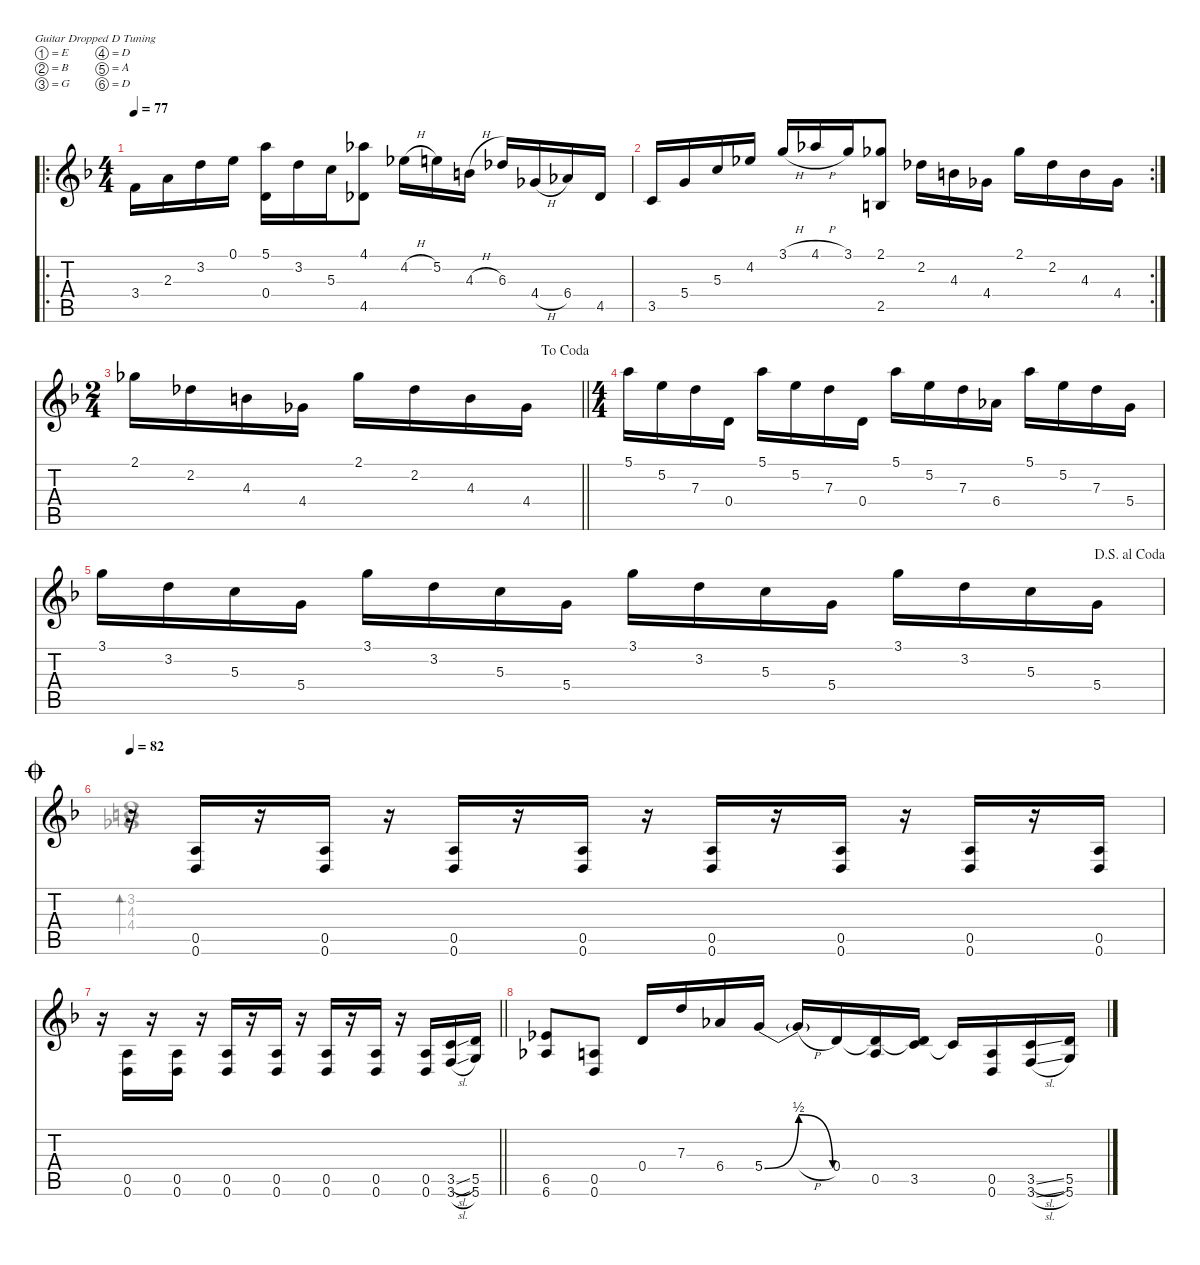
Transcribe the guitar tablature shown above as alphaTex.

\defaultSystemsLayout 4
\hideDynamics
\bracketExtendMode nobrackets
\singleTrackTrackNamePolicy hidden
\multiTrackTrackNamePolicy hidden
\otherSystemsTrackNameOrientation horizontal
\track ("Guitar 1" "Guitar 1") {defaultSystemsLayout 4 mute instrument distortionguitar}
\staff {score tabs}
\tuning (E4 B3 G3 D3 A2 D2)
\voice
\ro
\ts (4 4)
\tempo 77
\clef g2
\ks dminor
3.4{acc forcenatural}.16{dy mp instrument acousticguitarsteel beam Down} 2.3{acc forcenatural}.16{beam Down} 3.2{acc forcenatural}.16{beam Down} 0.1{acc forcenatural}.16{beam Down} (5.1{acc forcenatural} 0.4{acc forcenatural}).16{beam Down} 3.2{acc forcenatural}.16{beam Down} 5.3{acc forcenatural}.16{beam Down} (4.1{acc b} 4.5{acc b}).8{beam Down} 4.2{h acc b}.16{beam Down} 5.2{acc forcenatural}.16{beam Down} 4.3{h acc forcenatural}.16{beam Down} 6.3{acc b}.16{beam Up} 4.4{h acc b}.16{beam Up} 6.4{acc b}.16{beam Up} 4.5{acc b}.16{beam Up} |
\rc 2
3.5{acc forcenatural}.16{beam Up} 5.4{acc forcenatural}.16{beam Up} 5.3{acc forcenatural}.16{beam Up} 4.2{acc b}.16{beam Up} 3.1{h acc forcenatural}.16{beam Up} 4.1{h acc b}.16{beam Up} 3.1{acc forcenatural}.16{beam Up} (2.1{acc b} 2.5{acc forcenatural}).8{beam Up} 2.2{acc b}.16{beam Down} 4.3{acc forcenatural}.16{beam Down} 4.4{acc b}.16{beam Down} 2.1{acc b}.16{beam Down} 2.2{acc b}.16{beam Down} 4.3{acc forcenatural}.16{beam Down} 4.4{acc b}.16{beam Down} |
\ts (2 4)
\beaming (8 2 2 2 2)
\jump dacoda
\barLineRight lightlight
2.1{acc b}.16{dy mf beam Down} 2.2{acc b}.16{beam Down} 4.3{acc forcenatural}.16{beam Down} 4.4{acc b}.16{beam Down} 2.1{acc b}.16{beam Down} 2.2{acc b}.16{beam Down} 4.3{acc forcenatural}.16{beam Down} 4.4{acc b}.16{beam Down} |
\ts (4 4)
\beaming (8 2 2 2 2)
5.1{acc forcenatural}.16{instrument electricguitarjazz beam Down} 5.2{acc forcenatural}.16{beam Down} 7.3{acc forcenatural}.16{beam Down} 0.4{acc forcenatural}.16{beam Down} 5.1{acc forcenatural}.16{beam Down} 5.2{acc forcenatural}.16{beam Down} 7.3{acc forcenatural}.16{beam Down} 0.4{acc forcenatural}.16{beam Down} 5.1{acc forcenatural}.16{beam Down} 5.2{acc forcenatural}.16{beam Down} 7.3{acc forcenatural}.16{beam Down} 6.4{acc b}.16{beam Down} 5.1{acc forcenatural}.16{beam Down} 5.2{acc forcenatural}.16{beam Down} 7.3{acc forcenatural}.16{beam Down} 5.4{acc forcenatural}.16{beam Down} |
\jump dalsegnoalcoda
3.1{acc forcenatural}.16{beam Down} 3.2{acc forcenatural}.16{beam Down} 5.3{acc forcenatural}.16{beam Down} 5.4{acc forcenatural}.16{beam Down} 3.1{acc forcenatural}.16{beam Down} 3.2{acc forcenatural}.16{beam Down} 5.3{acc forcenatural}.16{beam Down} 5.4{acc forcenatural}.16{beam Down} 3.1{acc forcenatural}.16{beam Down} 3.2{acc forcenatural}.16{beam Down} 5.3{acc forcenatural}.16{beam Down} 5.4{acc forcenatural}.16{beam Down} 3.1{acc forcenatural}.16{beam Down} 3.2{acc forcenatural}.16{beam Down} 5.3{acc forcenatural}.16{beam Down} 5.4{acc forcenatural}.16{beam Down} |
\jump coda
\tempo 82
r.16{instrument distortionguitar beam Up} (0.5{acc forcenatural} 0.6{acc forcenatural}).16{dy ppp beam Up} r.16{beam Up} (0.5{acc forcenatural} 0.6{acc forcenatural}).16{beam Up} r.16{beam Up} (0.5{acc forcenatural} 0.6{acc forcenatural}).16{beam Up} r.16{beam Up} (0.5{acc forcenatural} 0.6{acc forcenatural}).16{beam Up} r.16{beam Up} (0.5{acc forcenatural} 0.6{acc forcenatural}).16{beam Up} r.16{beam Up} (0.5{acc forcenatural} 0.6{acc forcenatural}).16{beam Up} r.16{beam Up} (0.5{acc forcenatural} 0.6{acc forcenatural}).16{beam Up} r.16{beam Up} (0.5{acc forcenatural} 0.6{acc forcenatural}).16{beam Up} |
\barLineRight lightlight
r.16{beam Down} (0.5{acc forcenatural} 0.6{acc forcenatural}).16{beam Up} r.16{beam Up} (0.5{acc forcenatural} 0.6{acc forcenatural}).16{beam Up} r.16{beam Up} (0.5{acc forcenatural} 0.6{acc forcenatural}).16{beam Up} r.16{beam Up} (0.5{acc forcenatural} 0.6{acc forcenatural}).16{beam Up} r.16{beam Up} (0.5{acc forcenatural} 0.6{acc forcenatural}).16{beam Up} r.16{beam Up} (0.5{acc forcenatural} 0.6{acc forcenatural}).16{beam Up} r.16{beam Up} (0.5{acc forcenatural} 0.6{acc forcenatural}).16{beam Up} (3.5{sl acc forcenatural} 3.6{sl acc forcenatural}).16{beam Up} (5.5{acc forcenatural} 5.6{acc forcenatural}).16{beam Up} |
(6.5{acc b} 6.6{acc b}).8{dy f beam Up} (0.5{acc forcenatural} 0.6{acc forcenatural}).8{beam Up} 0.4{acc forcenatural}.16{beam Up} 7.3{acc forcenatural}.16{beam Up} 6.4{acc b}.16{beam Up} 5.4{be (bendrelease 0 0 30 2 30 2 60 0) acc forcenatural}.16{beam Up} 5.4{h t acc forcenatural}.16{beam Up} 0.4{acc forcenatural}.16{beam Up} (0.5{acc forcenatural} 0.4{t acc forcenatural}).16{beam Up} (0.4{t acc forcenatural} 3.5{acc forcenatural}).16{beam Up} 3.5{t acc forcenatural}.16{beam Up} (0.5{acc forcenatural} 0.6{acc forcenatural}).16{beam Up} (3.5{sl acc forcenatural} 3.6{sl acc forcenatural}).16{beam Up} (5.5{acc forcenatural} 5.6{acc forcenatural}).16{beam Up}
\voice
\clef g2
\ottava regular
\simile none
\ks dminor
|
|
\barLineRight lightlight
|
|
|
(3.2{acc forcenatural} 4.3{acc forcenatural} 4.4{acc b}).1{bd 240 beam Down} |
\barLineRight lightlight
|
